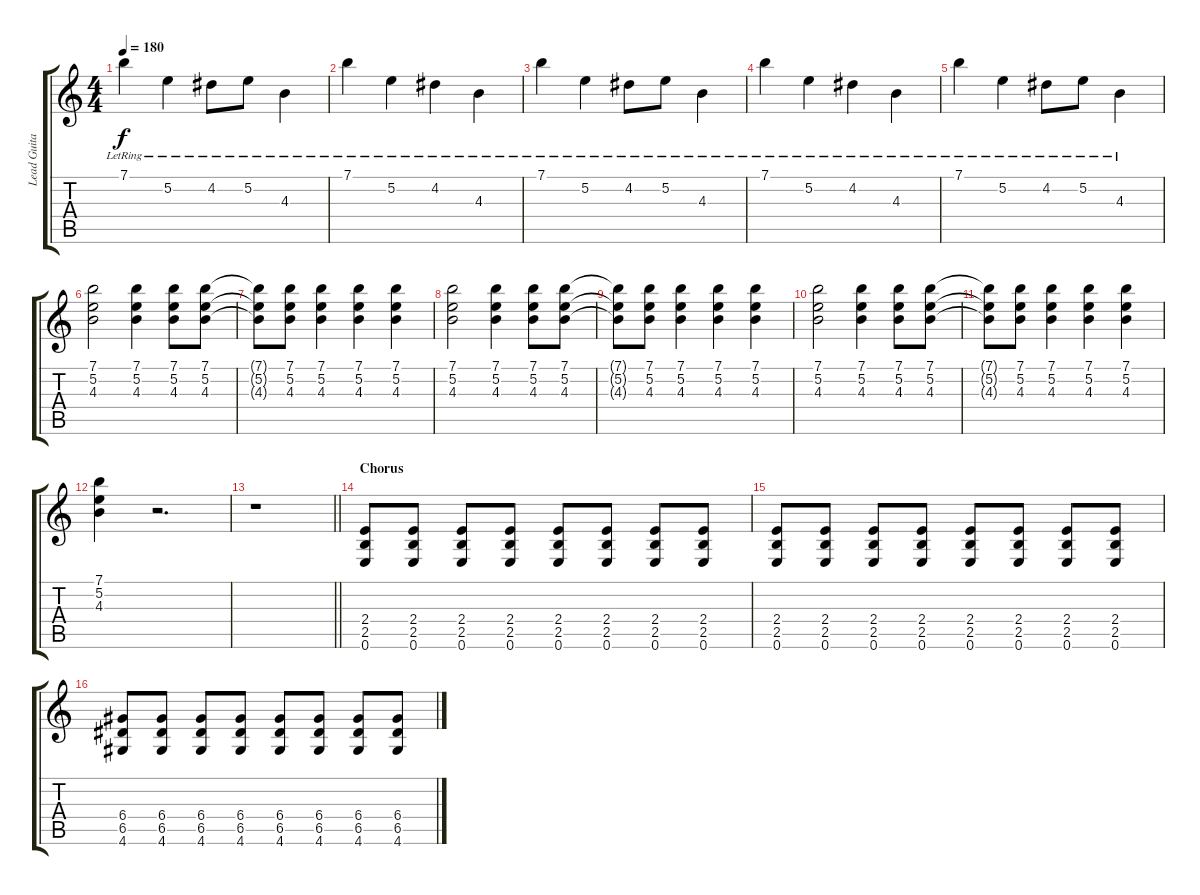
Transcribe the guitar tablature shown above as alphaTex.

\track ("Lead Guitar (J.H. Park)" "Lead Guita") {instrument overdrivenguitar}
\staff {score tabs}
\tuning (E4 B3 G3 D3 A2 E2) {hide}
\ts (4 4)
\tempo 180
\clef g2
\ks c
7.1{lr}.4{dy f} 5.2{lr}.4 4.2{lr}.8 5.2{lr}.8 4.3{lr}.4 |
7.1{lr}.4 5.2{lr}.4 4.2{lr}.4 4.3{lr}.4 |
7.1{lr}.4 5.2{lr}.4 4.2{lr}.8 5.2{lr}.8 4.3{lr}.4 |
7.1{lr}.4 5.2{lr}.4 4.2{lr}.4 4.3{lr}.4 |
7.1{lr}.4 5.2{lr}.4 4.2{lr}.8 5.2{lr}.8 4.3{lr}.4 |
(7.1 5.2 4.3).2{instrument overdrivenguitar} (7.1 5.2 4.3).4 (7.1 5.2 4.3).8 (7.1 5.2 4.3).8 |
(7.1{t} 5.2{t} 4.3{t}).8 (7.1 5.2 4.3).8 (7.1 5.2 4.3).4 (7.1 5.2 4.3).4 (7.1 5.2 4.3).4 |
(7.1 5.2 4.3).2 (7.1 5.2 4.3).4 (7.1 5.2 4.3).8 (7.1 5.2 4.3).8 |
(7.1{t} 5.2{t} 4.3{t}).8 (7.1 5.2 4.3).8 (7.1 5.2 4.3).4 (7.1 5.2 4.3).4 (7.1 5.2 4.3).4 |
(7.1 5.2 4.3).2 (7.1 5.2 4.3).4 (7.1 5.2 4.3).8 (7.1 5.2 4.3).8 |
(7.1{t} 5.2{t} 4.3{t}).8 (7.1 5.2 4.3).8 (7.1 5.2 4.3).4 (7.1 5.2 4.3).4 (7.1 5.2 4.3).4 |
(7.1 5.2 4.3).4 r.2{d} |
\barLineRight lightlight
r.1 |
\section ("" "Chorus")
(2.4 2.5 0.6).8 (2.4 2.5 0.6).8 (2.4 2.5 0.6).8 (2.4 2.5 0.6).8 (2.4 2.5 0.6).8 (2.4 2.5 0.6).8 (2.4 2.5 0.6).8 (2.4 2.5 0.6).8 |
(2.4 2.5 0.6).8 (2.4 2.5 0.6).8 (2.4 2.5 0.6).8 (2.4 2.5 0.6).8 (2.4 2.5 0.6).8 (2.4 2.5 0.6).8 (2.4 2.5 0.6).8 (2.4 2.5 0.6).8 |
(6.4 6.5 4.6).8 (6.4 6.5 4.6).8 (6.4 6.5 4.6).8 (6.4 6.5 4.6).8 (6.4 6.5 4.6).8 (6.4 6.5 4.6).8 (6.4 6.5 4.6).8 (6.4 6.5 4.6).8
